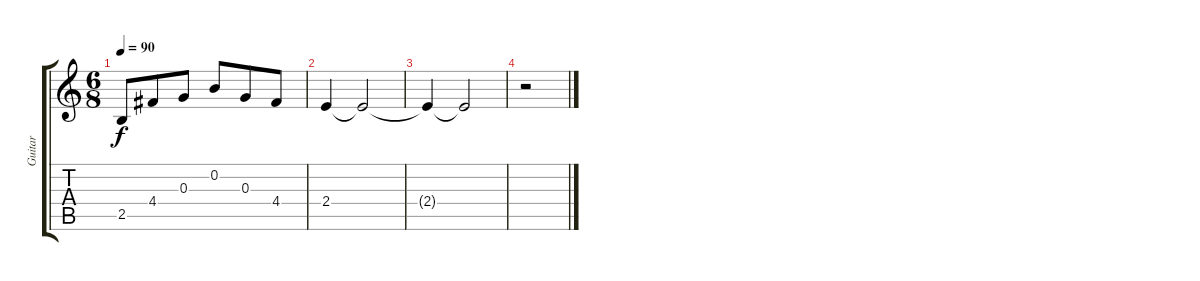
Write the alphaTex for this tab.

\track ("Guitar" "Guitar") {instrument distortionguitar}
\staff {score tabs}
\tuning (E4 B3 G3 D3 A2 E2) {hide}
\ts (6 8)
\tempo 90
\clef g2
\ks c
2.5.8{dy f} 4.4.8 0.3.8 0.2.8 0.3.8 4.4.8 |
2.4.4 2.4{t}.2 |
2.4{t}.4 2.4{t}.2 |
r.2
